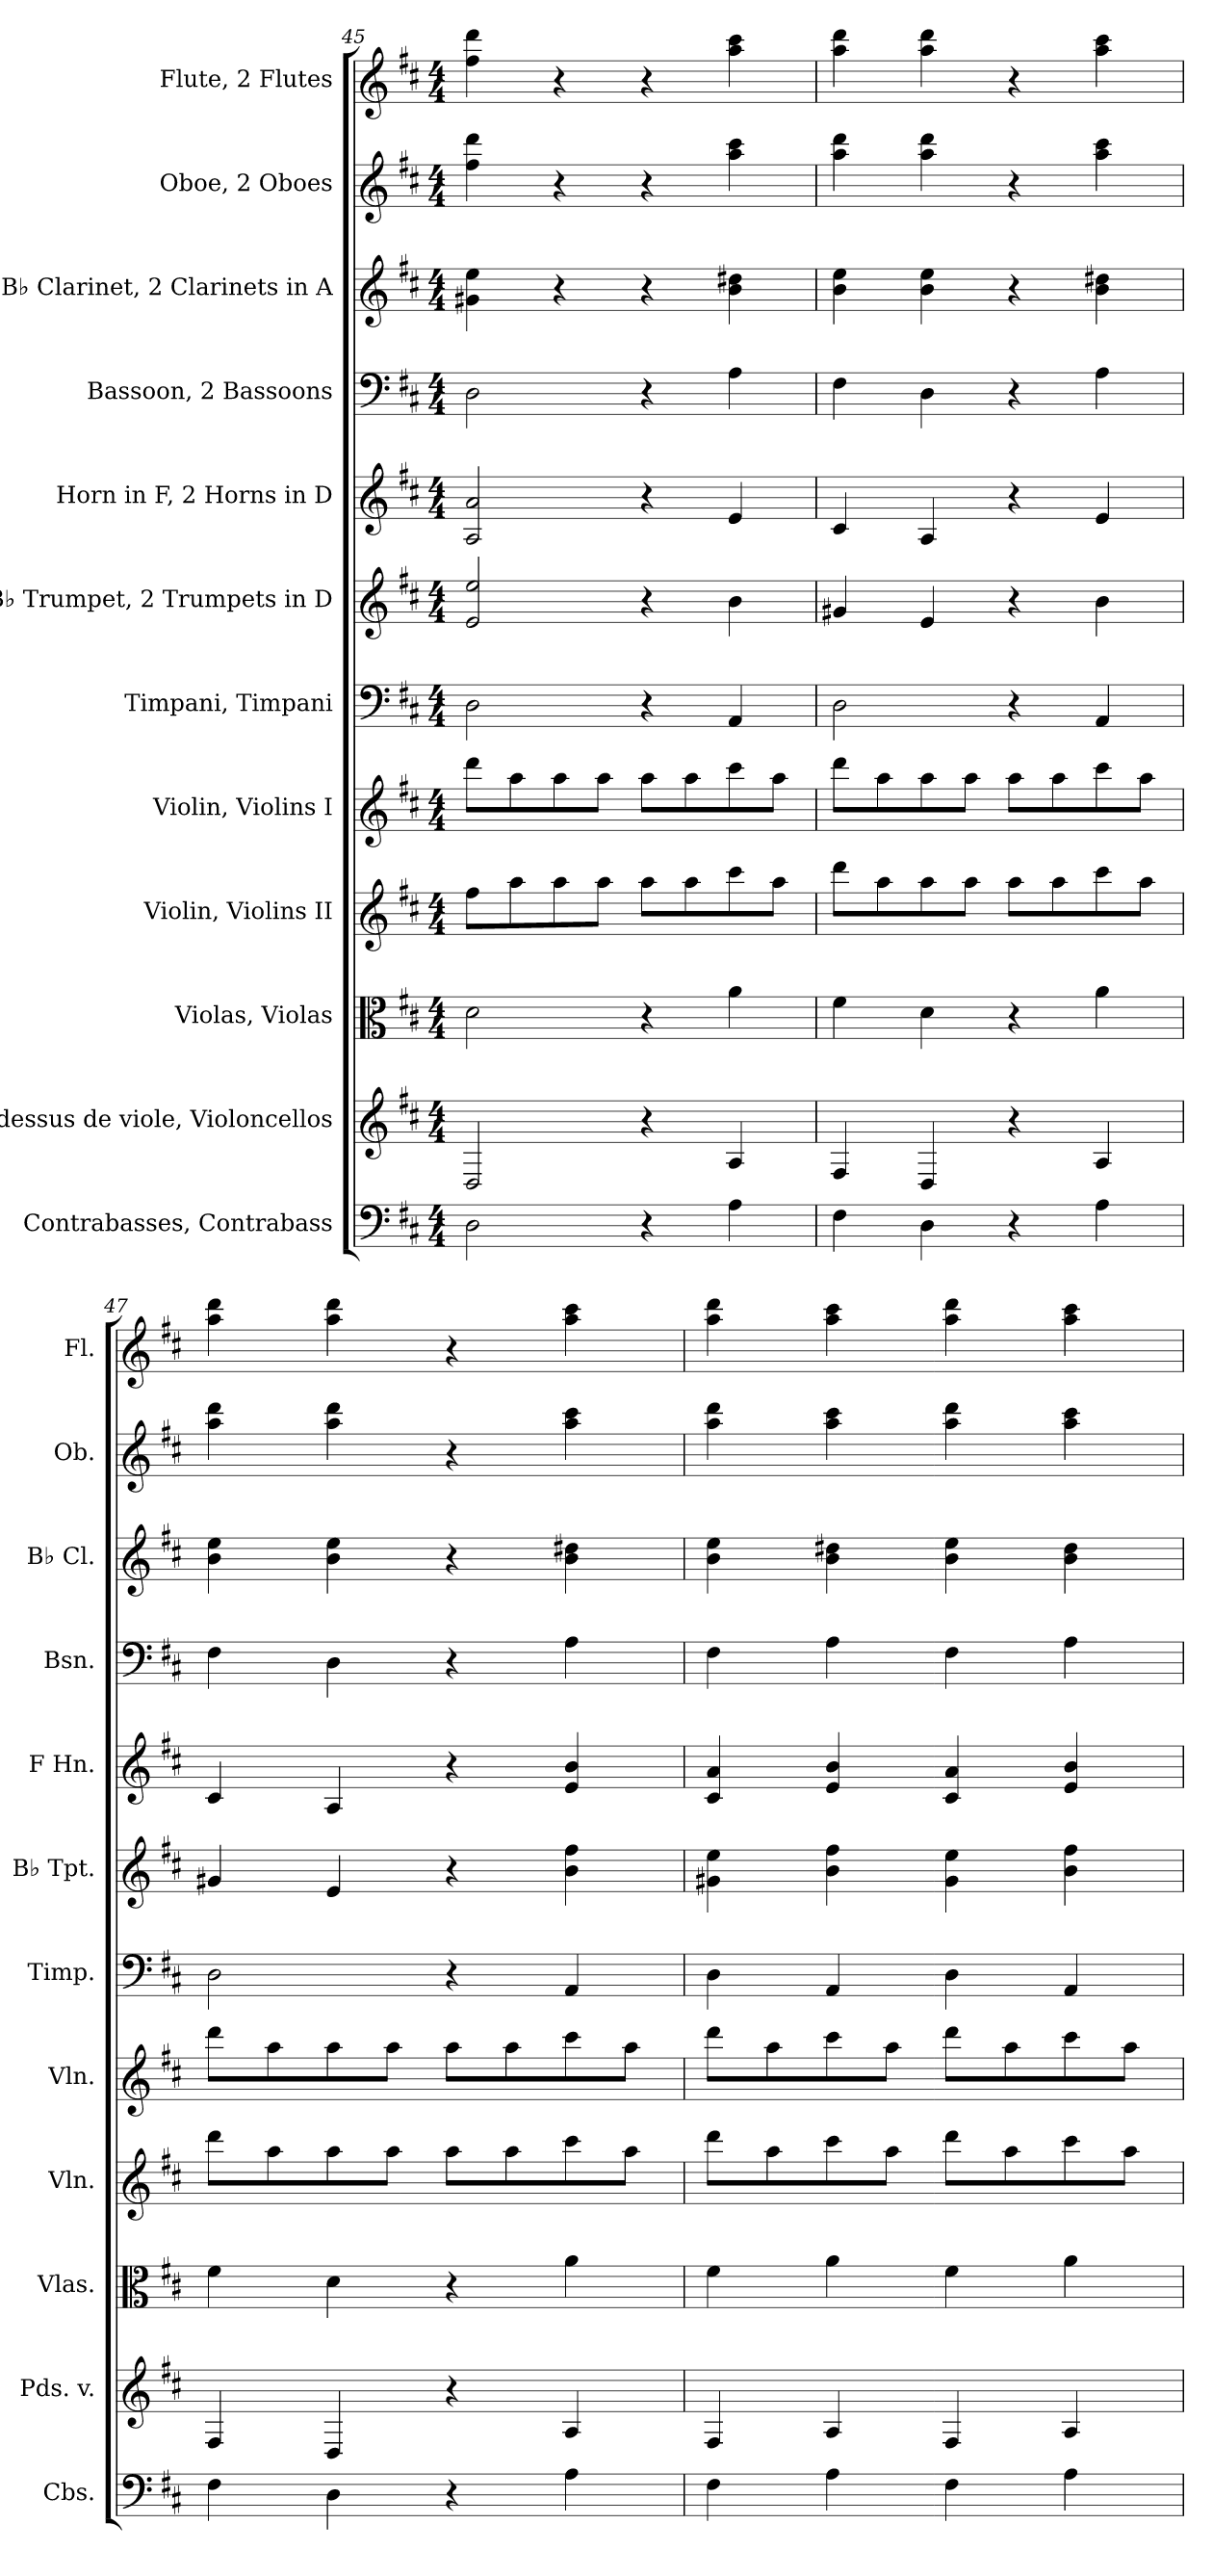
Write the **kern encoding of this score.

**kern	**kern	**kern	**kern	**kern	**kern	**kern	**kern	**kern	**kern	**kern	**kern
*part12	*part11	*part10	*part9	*part8	*part7	*part6	*part5	*part4	*part3	*part2	*part1
*staff12	*staff11	*staff10	*staff9	*staff8	*staff7	*staff6	*staff5	*staff4	*staff3	*staff2	*staff1
*I"Contrabasses, Contrabass	*I"Pardessus de viole, Violoncellos	*I"Violas, Violas	*I"Violin, Violins II	*I"Violin, Violins I	*I"Timpani, Timpani	*I"B♭ Trumpet, 2 Trumpets in D	*I"Horn in F, 2 Horns in D	*I"Bassoon, 2 Bassoons	*I"B♭ Clarinet, 2 Clarinets in A	*I"Oboe, 2 Oboes	*I"Flute, 2 Flutes
*I'Cbs.	*I'Pds. v.	*I'Vlas.	*I'Vln.	*I'Vln.	*I'Timp.	*I'B♭ Tpt.	*I'F Hn.	*I'Bsn.	*I'B♭ Cl.	*I'Ob.	*I'Fl.
!!LO:PB:g=z
*clefF4	*clefG2	*clefC3	*clefG2	*clefG2	*clefF4	*clefG2	*clefG2	*clefF4	*clefG2	*clefG2	*clefG2
*ITrd7c12	*	*	*	*	*	*ITrd1c2	*ITrd4c7	*	*ITrd1c2	*	*
*k[f#c#]	*k[f#c#]	*k[f#c#]	*k[f#c#]	*k[f#c#]	*k[f#c#]	*k[]	*k[f#]	*k[f#c#]	*k[]	*k[f#c#]	*k[f#c#]
*M4/4	*M4/4	*M4/4	*M4/4	*M4/4	*M4/4	*M4/4	*M4/4	*M4/4	*M4/4	*M4/4	*M4/4
=45	=45	=45	=45	=45	=45	=45	=45	=45	=45	=45	=45
2DD\	2D/	2d\	8ff#\L	8ddd\L	2D\	2d/ 2dd/	2D/ 2d/	2D\	4f#X\ 4dd\	4ff#\ 4ddd\	4ff#\ 4ddd\
.	.	.	8aa\	8aa\	.	.	.	.	.	.	.
.	.	.	8aa\	8aa\	.	.	.	.	4r	4r	4r
.	.	.	8aa\J	8aa\J	.	.	.	.	.	.	.
4r	4r	4r	8aa\L	8aa\L	4r	4r	4r	4r	4r	4r	4r
.	.	.	8aa\	8aa\	.	.	.	.	.	.	.
4AA\	4A/	4a\	8ccc#\	8ccc#\	4AA/	4a\	4A/	4A\	4a\ 4cc#X\	4aa\ 4ccc#\	4aa\ 4ccc#\
.	.	.	8aa\J	8aa\J	.	.	.	.	.	.	.
=46	=46	=46	=46	=46	=46	=46	=46	=46	=46	=46	=46
4FF#\	4F#/	4f#\	8ddd\L	8ddd\L	2D\	4f#X/	4F#/	4F#\	4a\ 4dd\	4aa\ 4ddd\	4aa\ 4ddd\
.	.	.	8aa\	8aa\	.	.	.	.	.	.	.
4DD\	4D/	4d\	8aa\	8aa\	.	4d/	4D/	4D\	4a\ 4dd\	4aa\ 4ddd\	4aa\ 4ddd\
.	.	.	8aa\J	8aa\J	.	.	.	.	.	.	.
4r	4r	4r	8aa\L	8aa\L	4r	4r	4r	4r	4r	4r	4r
.	.	.	8aa\	8aa\	.	.	.	.	.	.	.
4AA\	4A/	4a\	8ccc#\	8ccc#\	4AA/	4a\	4A/	4A\	4a\ 4cc#X\	4aa\ 4ccc#\	4aa\ 4ccc#\
.	.	.	8aa\J	8aa\J	.	.	.	.	.	.	.
=47	=47	=47	=47	=47	=47	=47	=47	=47	=47	=47	=47
4FF#\	4F#/	4f#\	8ddd\L	8ddd\L	2D\	4f#X/	4F#/	4F#\	4a\ 4dd\	4aa\ 4ddd\	4aa\ 4ddd\
.	.	.	8aa\	8aa\	.	.	.	.	.	.	.
4DD\	4D/	4d\	8aa\	8aa\	.	4d/	4D/	4D\	4a\ 4dd\	4aa\ 4ddd\	4aa\ 4ddd\
.	.	.	8aa\J	8aa\J	.	.	.	.	.	.	.
4r	4r	4r	8aa\L	8aa\L	4r	4r	4r	4r	4r	4r	4r
.	.	.	8aa\	8aa\	.	.	.	.	.	.	.
4AA\	4A/	4a\	8ccc#\	8ccc#\	4AA/	4a\ 4ee\	4A/ 4e/	4A\	4a\ 4cc#X\	4aa\ 4ccc#\	4aa\ 4ccc#\
.	.	.	8aa\J	8aa\J	.	.	.	.	.	.	.
!!LO:PB:g=z
=48	=48	=48	=48	=48	=48	=48	=48	=48	=48	=48	=48
4FF#\	4F#/	4f#\	8ddd\L	8ddd\L	4D\	4f#X\ 4dd\	4F#/ 4d/	4F#\	4a\ 4dd\	4aa\ 4ddd\	4aa\ 4ddd\
.	.	.	8aa\	8aa\	.	.	.	.	.	.	.
4AA\	4A/	4a\	8ccc#\	8ccc#\	4AA/	4a\ 4ee\	4A/ 4e/	4A\	4a\ 4cc#X\	4aa\ 4ccc#\	4aa\ 4ccc#\
.	.	.	8aa\J	8aa\J	.	.	.	.	.	.	.
4FF#\	4F#/	4f#\	8ddd\L	8ddd\L	4D\	4f#\ 4dd\	4F#/ 4d/	4F#\	4a\ 4dd\	4aa\ 4ddd\	4aa\ 4ddd\
.	.	.	8aa\	8aa\	.	.	.	.	.	.	.
4AA\	4A/	4a\	8ccc#\	8ccc#\	4AA/	4a\ 4ee\	4A/ 4e/	4A\	4a\ 4cc#\	4aa\ 4ccc#\	4aa\ 4ccc#\
.	.	.	8aa\J	8aa\J	.	.	.	.	.	.	.
=	=	=	=	=	=	=	=	=	=	=	=
*-	*-	*-	*-	*-	*-	*-	*-	*-	*-	*-	*-
